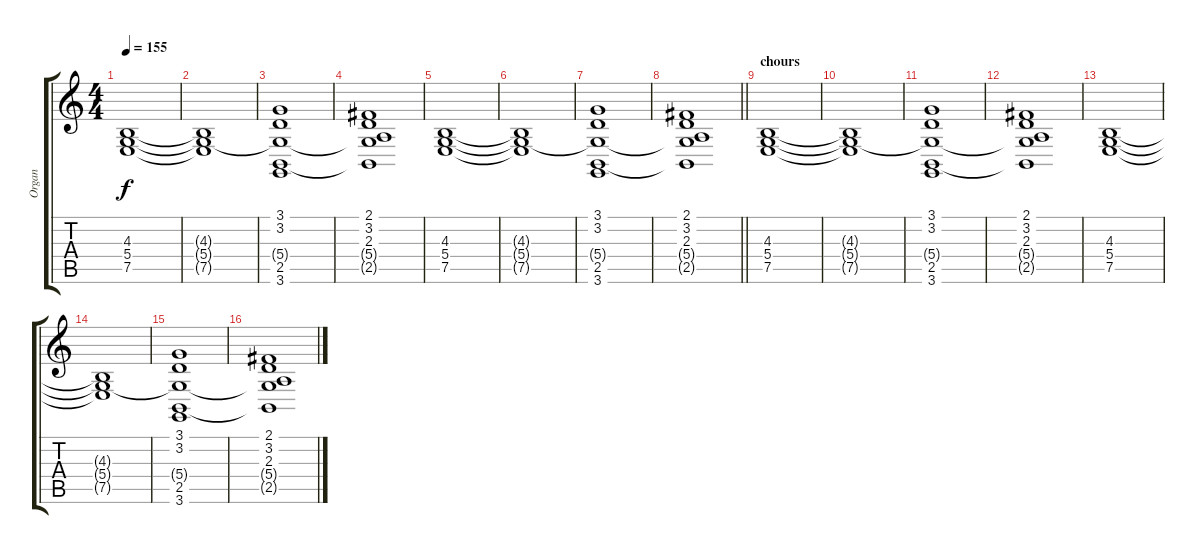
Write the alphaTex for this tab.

\track ("Organ" "Organ") {instrument drawbarorgan}
\staff {score tabs}
\tuning (E4 B3 G3 D3 A2 E2) {hide}
\ts (4 4)
\tempo 155
\clef g2
\ks c
(4.3 5.4 7.5).1{dy f} |
(4.3{t} 5.4{t} 7.5{t}).1 |
(3.1 3.2 5.4{t} 2.5 3.6).1 |
(2.1 3.2 2.3 5.4{t} 2.5{t}).1 |
(4.3 5.4 7.5).1 |
(4.3{t} 5.4{t} 7.5{t}).1 |
(3.1 3.2 5.4{t} 2.5 3.6).1 |
\barLineRight lightlight
(2.1 3.2 2.3 5.4{t} 2.5{t}).1 |
\section ("" "chours")
(4.3 5.4 7.5).1 |
(4.3{t} 5.4{t} 7.5{t}).1 |
(3.1 3.2 5.4{t} 2.5 3.6).1 |
(2.1 3.2 2.3 5.4{t} 2.5{t}).1 |
(4.3 5.4 7.5).1 |
(4.3{t} 5.4{t} 7.5{t}).1 |
(3.1 3.2 5.4{t} 2.5 3.6).1 |
(2.1 3.2 2.3 5.4{t} 2.5{t}).1
